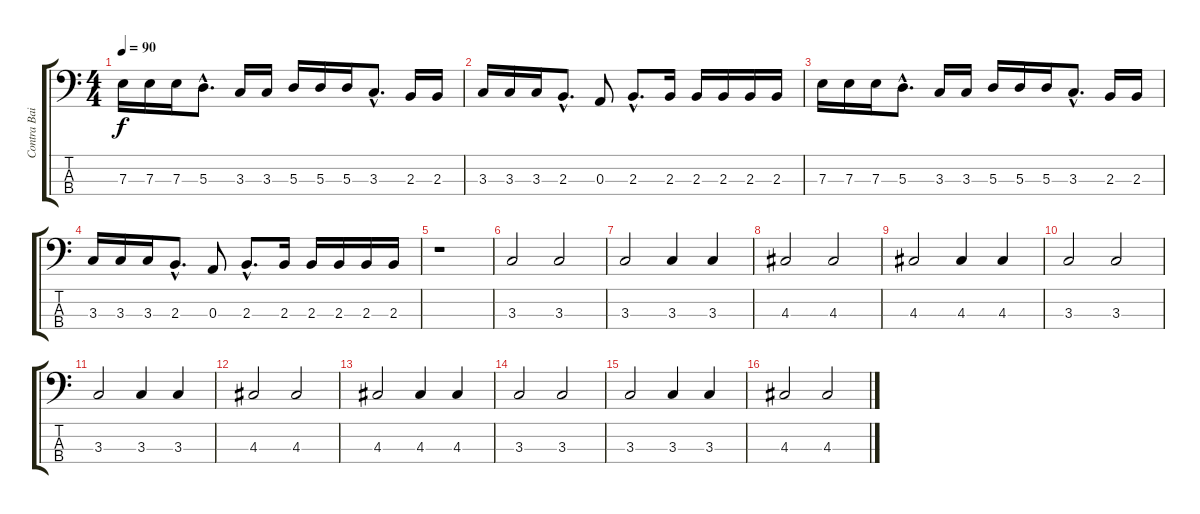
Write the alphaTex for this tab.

\track ("Contra Baixo" "Contra Bai") {instrument electricbassfinger}
\staff {score tabs}
\tuning (G2 D2 A1 E1) {hide}
\ts (4 4)
\tempo 90
\clef f4
\ks c
7.3.16{dy f} 7.3.16 7.3.16 5.3{hac}.8{d} 3.3.16 3.3.16 5.3.16 5.3.16 5.3.16 3.3{hac}.8{d} 2.3.16 2.3.16 |
3.3.16 3.3.16 3.3.16 2.3{hac}.8{d} 0.3.8 2.3{hac}.8{d} 2.3.16 2.3.16 2.3.16 2.3.16 2.3.16 |
7.3.16 7.3.16 7.3.16 5.3{hac}.8{d} 3.3.16 3.3.16 5.3.16 5.3.16 5.3.16 3.3{hac}.8{d} 2.3.16 2.3.16 |
3.3.16 3.3.16 3.3.16 2.3{hac}.8{d} 0.3.8 2.3{hac}.8{d} 2.3.16 2.3.16 2.3.16 2.3.16 2.3.16 |
r.1 |
3.3.2 3.3.2 |
3.3.2 3.3.4 3.3.4 |
4.3.2 4.3.2 |
4.3.2 4.3.4 4.3.4 |
3.3.2 3.3.2 |
3.3.2 3.3.4 3.3.4 |
4.3.2 4.3.2 |
4.3.2 4.3.4 4.3.4 |
3.3.2 3.3.2 |
3.3.2 3.3.4 3.3.4 |
4.3.2 4.3.2
